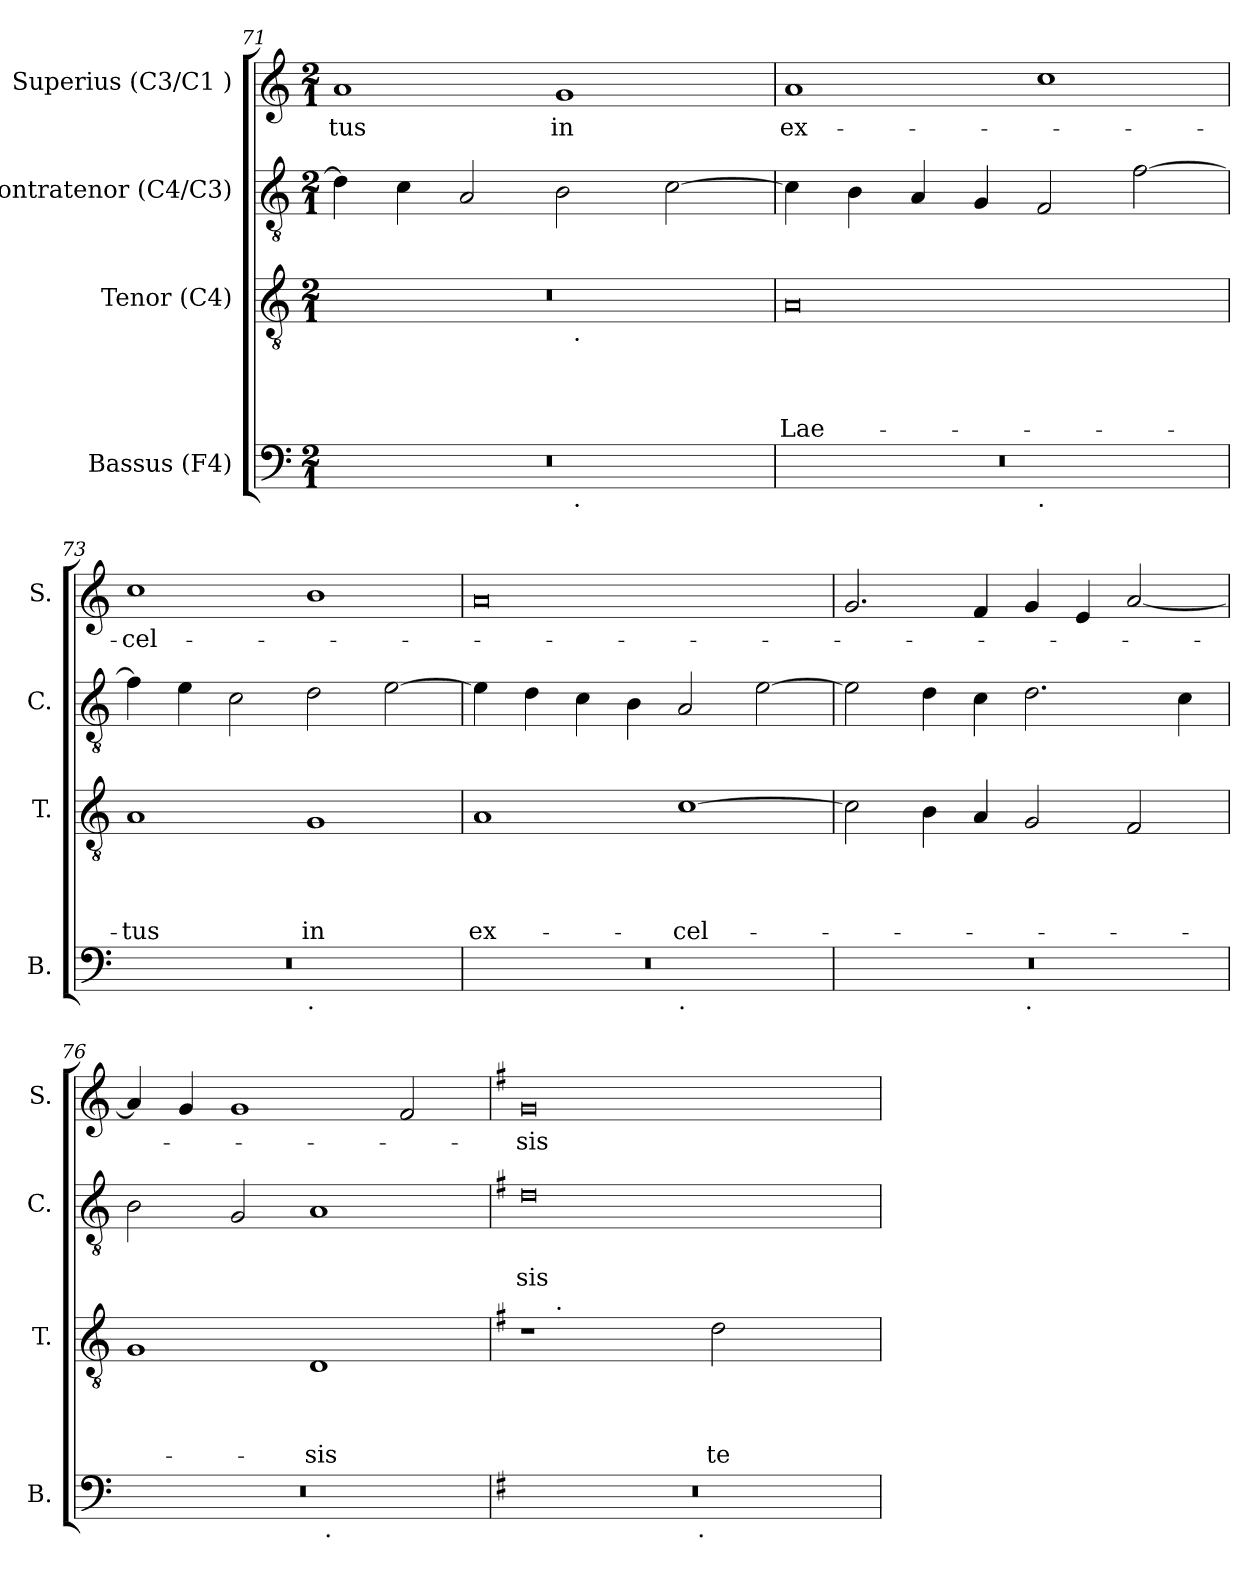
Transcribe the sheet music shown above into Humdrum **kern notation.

**kern	**kern	**text	**text	**text	**text	**kern	**text	**text	**kern	**text
*part4	*part3	*part3	*part3	*part3	*part3	*part2	*part2	*part2	*part1	*part1
*staff4	*staff3	*staff3	*staff3	*staff3	*staff3	*staff2	*staff2	*staff2	*staff1	*staff1
*I"Bassus (F4)	*I"Tenor (C4)	*	*	*	*	*I"Contratenor (C4/C3)	*	*	*I"Superius (C3/C1 )	*
*I'B.	*I'T.	*	*	*	*	*I'C.	*	*	*I'S.	*
!!LO:PB:g=z
*clefF4	*clefGv2	*	*	*	*	*clefGv2	*	*	*clefG2	*
*k[]	*k[]	*	*	*	*	*k[]	*	*	*k[]	*
*C:	*C:	*	*	*	*	*C:	*	*	*C:	*
*M2/1	*M2/1	*	*	*	*	*M2/1	*	*	*M2/1	*
=71	=71	=71	=71	=71	=71	=71	=71	=71	=71	=71
!	!	!	!	!	!	!	!	!	!	!LO:LY:b
*^	*^	*	*	*	*	*	*	*	*	*
0r	1ryy	0r	1ryy	.	.	.	.	4d\]	.	.	1a	-tus
.	.	.	.	.	.	.	.	4c\	.	.	.	.
.	.	.	.	.	.	.	.	2A/	.	.	.	.
!	!	!	!	!	!	!	!	!	!	!	!	!LO:LY:b
.	32ryy	.	32ryy	.	.	.	.	2B\	.	.	1g	in
!	!	!	!LO:TX:b:t=.	!	!	!	!	!	!	!	!	!
!	!LO:TX:b:t=.	!	!	!	!	!	!	!	!	!	!	!
.	2ryy	.	2ryy	.	.	.	.	.	.	.	.	.
.	.	.	.	.	.	.	.	[>2c\	.	.	.	.
.	4...ryy	.	4...ryy	.	.	.	.	.	.	.	.	.
=72	=72	=72	=72	=72	=72	=72	=72	=72	=72	=72	=72	=72
!	!	!	!	!	!	!	!LO:LY:b	!	!	!	!	!LO:LY:b
*	*	*v	*v	*	*	*	*	*	*	*	*	*
0r	1ryy	0A	.	.	.	Lae-	4c\]	.	.	1a	ex-
.	.	.	.	.	.	.	4B\	.	.	.	.
.	.	.	.	.	.	.	4A/	.	.	.	.
.	.	.	.	.	.	.	4G/	.	.	.	.
!	!LO:TX:b:t=.	!	!	!	!	!	!	!	!	!	!
.	1ryy	.	.	.	.	.	2F/	.	.	1cc	.
.	.	.	.	.	.	.	[>2f\	.	.	.	.
=73	=73	=73	=73	=73	=73	=73	=73	=73	=73	=73	=73
!	!	!	!	!	!	!LO:LY:b	!	!	!	!	!LO:LY:b
0r	1ryy	1A	.	.	.	-tus	4f\]	.	.	1cc	-cel-
.	.	.	.	.	.	.	4e\	.	.	.	.
.	.	.	.	.	.	.	2c\	.	.	.	.
!	!LO:TX:b:t=.	!	!	!	!	!	!	!	!	!	!
!	!	!	!	!	!	!LO:LY:b	!	!	!	!	!
.	1ryy	1G	.	.	.	in	2d\	.	.	1b	.
.	.	.	.	.	.	.	[>2e\	.	.	.	.
=74	=74	=74	=74	=74	=74	=74	=74	=74	=74	=74	=74
!	!	!	!	!	!	!LO:LY:b	!	!	!	!	!
0r	1ryy	1A	.	.	.	ex-	4e\]	.	.	0a	.
.	.	.	.	.	.	.	4d\	.	.	.	.
.	.	.	.	.	.	.	4c\	.	.	.	.
.	.	.	.	.	.	.	4B\	.	.	.	.
!	!LO:TX:b:t=.	!	!	!	!	!	!	!	!	!	!
!	!	!	!	!	!	!LO:LY:b	!	!	!	!	!
.	1ryy	[>1c	.	.	.	-cel-	2A/	.	.	.	.
.	.	.	.	.	.	.	[>2e\	.	.	.	.
=75	=75	=75	=75	=75	=75	=75	=75	=75	=75	=75	=75
0r	1ryy	2c\]	.	.	.	.	2e\]	.	.	2.g/	.
.	.	4B\	.	.	.	.	4d\	.	.	.	.
.	.	4A/	.	.	.	.	4c\	.	.	4f/	.
!	!LO:TX:b:t=.	!	!	!	!	!	!	!	!	!	!
.	1ryy	2G/	.	.	.	.	2.d\	.	.	4g/	.
.	.	.	.	.	.	.	.	.	.	4e/	.
.	.	2F/	.	.	.	.	.	.	.	[>2a/	.
.	.	.	.	.	.	.	4c\	.	.	.	.
!!LO:PB:g=z
=76	=76	=76	=76	=76	=76	=76	=76	=76	=76	=76	=76
0r	1ryy	1G	.	.	.	.	2B\	.	.	4a/]	.
.	.	.	.	.	.	.	.	.	.	4g/	.
.	.	.	.	.	.	.	2G/	.	.	1g	.
!	!	!	!	!	!	!LO:LY:b	!	!	!	!	!
.	32ryy	1D	.	.	.	-sis	1A	.	.	.	.
!	!LO:TX:b:t=.	!	!	!	!	!	!	!	!	!	!
.	2ryy	.	.	.	.	.	.	.	.	.	.
.	.	.	.	.	.	.	.	.	.	2f/	.
.	4...ryy	.	.	.	.	.	.	.	.	.	.
=77	=77	=77	=77	=77	=77	=77	=77	=77	=77	=77	=77
*k[f#]	*	*k[f#]	*	*	*	*	*k[f#]	*	*	*k[f#]	*
*G:	*	*G:	*	*	*	*	*G:	*	*	*G:	*
!	!	!	!	!	!	!	!	!	!LO:LY:b	!	!LO:LY:b
*	*	*^	*	*	*	*	*	*	*	*	*
0r	2ryy	1r	8ryy	.	.	.	.	0d	.	-sis	0g	-sis
!	!	!	!LO:TX:a:t=.	!	!	!	!	!	!	!	!	!
.	.	.	1...ryy	.	.	.	.	.	.	.	.	.
.	4...ryy	.	.	.	.	.	.	.	.	.	.	.
!	!LO:TX:b:t=.	!	!	!	!	!	!	!	!	!	!	!
.	1ryy	.	.	.	.	.	.	.	.	.	.	.
!	!	!	!	!	!	!	!LO:LY:b	!	!	!	!	!
.	.	2d\	.	.	.	.	te	.	.	.	.	.
.	.	2ryy	.	.	.	.	.	.	.	.	.	.
.	32ryy	.	.	.	.	.	.	.	.	.	.	.
*v	*v	*	*	*	*	*	*	*	*	*	*	*
*	*v	*v	*	*	*	*	*	*	*	*	*
=	=	=	=	=	=	=	=	=	=	=
*-	*-	*-	*-	*-	*-	*-	*-	*-	*-	*-
